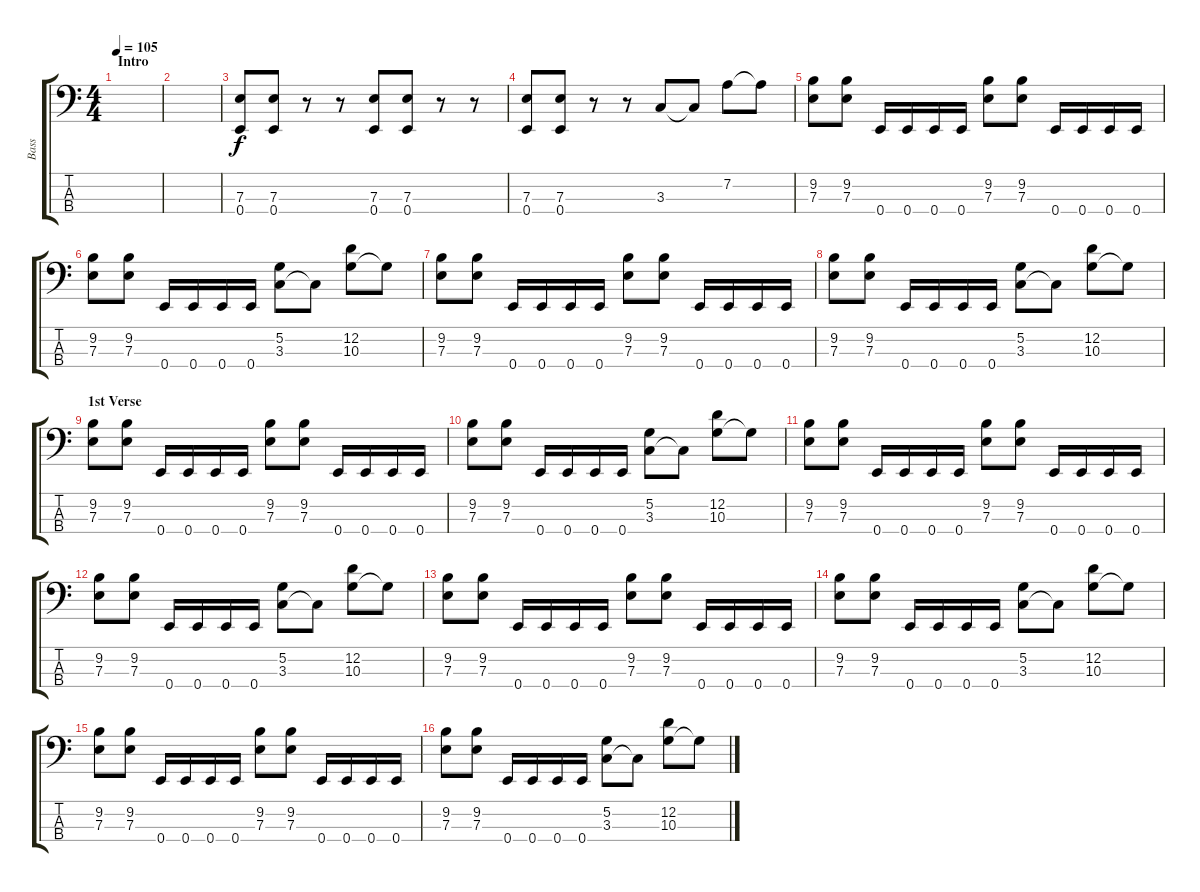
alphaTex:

\track ("Bass" "Bass") {instrument electricbassfinger}
\staff {score tabs}
\tuning (G2 D2 A1 E1) {hide}
\ts (4 4)
\section ("" "Intro")
\tempo 105
\clef f4
\ks c
|
|
(7.3 0.4).8 (7.3 0.4).8 r.8 r.8 (7.3 0.4).8 (7.3 0.4).8 r.8 r.8 |
(7.3 0.4).8 (7.3 0.4).8 r.8 r.8 3.3.8 3.3{t}.8 7.2.8 7.2{t}.8 |
(9.2 7.3).8 (9.2 7.3).8 0.4.16 0.4.16 0.4.16 0.4.16 (9.2 7.3).8 (9.2 7.3).8 0.4.16 0.4.16 0.4.16 0.4.16 |
(9.2 7.3).8 (9.2 7.3).8 0.4.16 0.4.16 0.4.16 0.4.16 (5.2 3.3).8 3.3{t}.8 (12.2 10.3).8 10.3{t}.8 |
(9.2 7.3).8 (9.2 7.3).8 0.4.16 0.4.16 0.4.16 0.4.16 (9.2 7.3).8 (9.2 7.3).8 0.4.16 0.4.16 0.4.16 0.4.16 |
(9.2 7.3).8 (9.2 7.3).8 0.4.16 0.4.16 0.4.16 0.4.16 (5.2 3.3).8 3.3{t}.8 (12.2 10.3).8 10.3{t}.8 |
\section ("" "1st Verse ")
(9.2 7.3).8 (9.2 7.3).8 0.4.16 0.4.16 0.4.16 0.4.16 (9.2 7.3).8 (9.2 7.3).8 0.4.16 0.4.16 0.4.16 0.4.16 |
(9.2 7.3).8 (9.2 7.3).8 0.4.16 0.4.16 0.4.16 0.4.16 (5.2 3.3).8 3.3{t}.8 (12.2 10.3).8 10.3{t}.8 |
(9.2 7.3).8 (9.2 7.3).8 0.4.16 0.4.16 0.4.16 0.4.16 (9.2 7.3).8 (9.2 7.3).8 0.4.16 0.4.16 0.4.16 0.4.16 |
(9.2 7.3).8 (9.2 7.3).8 0.4.16 0.4.16 0.4.16 0.4.16 (5.2 3.3).8 3.3{t}.8 (12.2 10.3).8 10.3{t}.8 |
(9.2 7.3).8 (9.2 7.3).8 0.4.16 0.4.16 0.4.16 0.4.16 (9.2 7.3).8 (9.2 7.3).8 0.4.16 0.4.16 0.4.16 0.4.16 |
(9.2 7.3).8 (9.2 7.3).8 0.4.16 0.4.16 0.4.16 0.4.16 (5.2 3.3).8 3.3{t}.8 (12.2 10.3).8 10.3{t}.8 |
(9.2 7.3).8 (9.2 7.3).8 0.4.16 0.4.16 0.4.16 0.4.16 (9.2 7.3).8 (9.2 7.3).8 0.4.16 0.4.16 0.4.16 0.4.16 |
(9.2 7.3).8 (9.2 7.3).8 0.4.16 0.4.16 0.4.16 0.4.16 (5.2 3.3).8 3.3{t}.8 (12.2 10.3).8 10.3{t}.8
